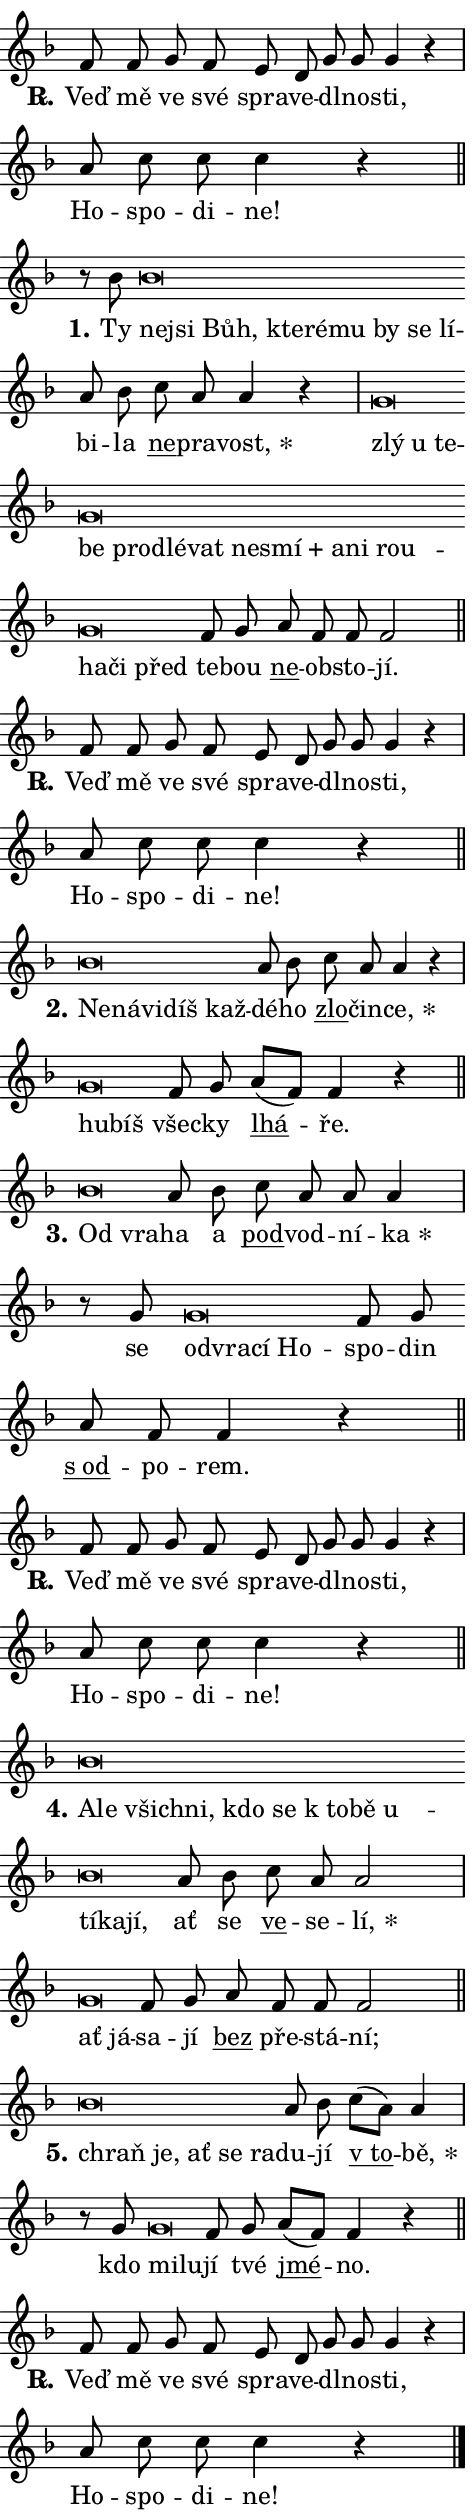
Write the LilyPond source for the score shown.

\version "2.24.0"
\header { tagline = "" }
\paper {
  indent = 0\cm
  top-margin = 0\cm
  right-margin = 0.13\cm % to fit lyric hyphens
  bottom-margin = 0\cm
  left-margin = 0\cm
  paper-width = 8\cm
  page-breaking = #ly:one-page-breaking
  system-system-spacing.basic-distance = #11
  score-system-spacing.basic-distance = #11
  ragged-last = ##f
}


%% Author: Thomas Morley
%% https://lists.gnu.org/archive/html/lilypond-user/2020-05/msg00002.html
#(define (line-position grob)
"Returns position of @var[grob} in current system:
   @code{'start}, if at first time-step
   @code{'end}, if at last time-step
   @code{'middle} otherwise
"
  (let* ((col (ly:item-get-column grob))
         (ln (ly:grob-object col 'left-neighbor))
         (rn (ly:grob-object col 'right-neighbor))
         (col-to-check-left (if (ly:grob? ln) ln col))
         (col-to-check-right (if (ly:grob? rn) rn col))
         (break-dir-left
           (and
             (ly:grob-property col-to-check-left 'non-musical #f)
             (ly:item-break-dir col-to-check-left)))
         (break-dir-right
           (and
             (ly:grob-property col-to-check-right 'non-musical #f)
             (ly:item-break-dir col-to-check-right))))
        (cond ((eqv? 1 break-dir-left) 'start)
              ((eqv? -1 break-dir-right) 'end)
              (else 'middle))))

#(define (tranparent-at-line-position vctor)
  (lambda (grob)
  "Relying on @code{line-position} select the relevant enry from @var{vctor}.
Used to determine transparency,"
    (case (line-position grob)
      ((end) (not (vector-ref vctor 0)))
      ((middle) (not (vector-ref vctor 1)))
      ((start) (not (vector-ref vctor 2))))))

noteHeadBreakVisibility =
#(define-music-function (break-visibility)(vector?)
"Makes @code{NoteHead}s transparent relying on @var{break-visibility}"
#{
  \override NoteHead.transparent =
    #(tranparent-at-line-position break-visibility)
#})

#(define delete-ledgers-for-transparent-note-heads
  (lambda (grob)
    "Reads whether a @code{NoteHead} is transparent.
If so this @code{NoteHead} is removed from @code{'note-heads} from
@var{grob}, which is supposed to be @code{LedgerLineSpanner}.
As a result ledgers are not printed for this @code{NoteHead}"
    (let* ((nhds-array (ly:grob-object grob 'note-heads))
           (nhds-list
             (if (ly:grob-array? nhds-array)
                 (ly:grob-array->list nhds-array)
                 '()))
           ;; Relies on the transparent-property being done before
           ;; Staff.LedgerLineSpanner.after-line-breaking is executed.
           ;; This is fragile ...
           (to-keep
             (remove
               (lambda (nhd)
                 (ly:grob-property nhd 'transparent #f))
               nhds-list)))
      ;; TODO find a better method to iterate over grob-arrays, similiar
      ;; to filter/remove etc for lists
      ;; For now rebuilt from scratch
      (set! (ly:grob-object grob 'note-heads)  '())
      (for-each
        (lambda (nhd)
          (ly:pointer-group-interface::add-grob grob 'note-heads nhd))
        to-keep))))

squashNotes = {
  \override NoteHead.X-extent = #'(-0.2 . 0.2)
  \override NoteHead.Y-extent = #'(-0.75 . 0)
  \override NoteHead.stencil =
    #(lambda (grob)
       (let ((pos (ly:grob-property grob 'staff-position)))
         (begin
           (if (< pos -7) (display "ERROR: Lower brevis then expected\n") (display ""))
           (if (<= pos -6) ly:text-interface::print ly:note-head::print))))
}
unSquashNotes = {
  \revert NoteHead.X-extent
  \revert NoteHead.Y-extent
  \revert NoteHead.stencil
}

hideNotes = \noteHeadBreakVisibility #begin-of-line-visible
unHideNotes = \noteHeadBreakVisibility #all-visible

% work-around for resetting accidentals
% https://lilypond.org/doc/v2.23/Documentation/notation/displaying-rhythms#unmetered-music
cadenzaMeasure = {
  \cadenzaOff
  \partial 1024 s1024
  \cadenzaOn
}

#(define-markup-command (accent layout props text) (markup?)
  "Underline accented syllable"
  (interpret-markup layout props
    #{\markup \override #'(offset . 4.3) \underline { #text }#}))

responsum = \markup \concat {
  "R" \hspace #-1.05 \path #0.1 #'((moveto 0 0.07) (lineto 0.9 0.8)) \hspace #0.05 "."
}

spaceSize = #0.6828661417322834 % exact space size for TeX Gyre Schola

\layout {
  \context {
    \Staff
    \remove "Time_signature_engraver"
    \override LedgerLineSpanner.after-line-breaking = #delete-ledgers-for-transparent-note-heads
  }
  \context {
    \Lyrics {
      \override LyricSpace.minimum-distance = \spaceSize
      \override LyricText.font-name = #"TeX Gyre Schola"
      \override LyricText.font-size = 1
      \override StanzaNumber.font-name = #"TeX Gyre Schola Bold"
      \override StanzaNumber.font-size = 1
    }
  }
  \context {
    \Score 
    \override NoteHead.text =
      #(lambda (grob) 
        (let ((pos (ly:grob-property grob 'staff-position)))
          #{\markup {
            \combine
              \halign #-0.55 \raise #(if (= pos -6) 0 0.5) \override #'(thickness . 2) \draw-line #'(3.2 . 0)
              \musicglyph "noteheads.sM1"
          }#}))
  }
}

% magnetic-lyrics.ily
%
%   written by
%     Jean Abou Samra <jean@abou-samra.fr>
%     Werner Lemberg <wl@gnu.org>
%
%   adapted by
%     Jiri Hon <jiri.hon@gmail.com>
%
% Version 2022-Apr-15

% https://www.mail-archive.com/lilypond-user@gnu.org/msg149350.html

#(define (Left_hyphen_pointer_engraver context)
   "Collect syllable-hyphen-syllable occurrences in lyrics and store
them in properties.  This engraver only looks to the left.  For
example, if the lyrics input is @code{foo -- bar}, it does the
following.

@itemize @bullet
@item
Set the @code{text} property of the @code{LyricHyphen} grob between
@q{foo} and @q{bar} to @code{foo}.

@item
Set the @code{left-hyphen} property of the @code{LyricText} grob with
text @q{foo} to the @code{LyricHyphen} grob between @q{foo} and
@q{bar}.
@end itemize

Use this auxiliary engraver in combination with the
@code{lyric-@/text::@/apply-@/magnetic-@/offset!} hook."
   (let ((hyphen #f)
         (text #f))
     (make-engraver
      (acknowledgers
       ((lyric-syllable-interface engraver grob source-engraver)
        (set! text grob)))
      (end-acknowledgers
       ((lyric-hyphen-interface engraver grob source-engraver)
        ;(when (not (grob::has-interface grob 'lyric-space-interface))
          (set! hyphen grob)));)
      ((stop-translation-timestep engraver)
       (when (and text hyphen)
         (ly:grob-set-object! text 'left-hyphen hyphen))
       (set! text #f)
       (set! hyphen #f)))))

#(define (lyric-text::apply-magnetic-offset! grob)
   "If the space between two syllables is less than the value in
property @code{LyricText@/.details@/.squash-threshold}, move the right
syllable to the left so that it gets concatenated with the left
syllable.

Use this function as a hook for
@code{LyricText@/.after-@/line-@/breaking} if the
@code{Left_@/hyphen_@/pointer_@/engraver} is active."
   (let ((hyphen (ly:grob-object grob 'left-hyphen #f)))
     (when hyphen
       (let ((left-text (ly:spanner-bound hyphen LEFT)))
         (when (grob::has-interface left-text 'lyric-syllable-interface)
           (let* ((common (ly:grob-common-refpoint grob left-text X))
                  (this-x-ext (ly:grob-extent grob common X))
                  (left-x-ext
                   (begin
                     ;; Trigger magnetism for left-text.
                     (ly:grob-property left-text 'after-line-breaking)
                     (ly:grob-extent left-text common X)))
                  ;; `delta` is the gap width between two syllables.
                  (delta (- (interval-start this-x-ext)
                            (interval-end left-x-ext)))
                  (details (ly:grob-property grob 'details))
                  (threshold (assoc-get 'squash-threshold details 0.2)))
             (when (< delta threshold)
               (let* (;; We have to manipulate the input text so that
                      ;; ligatures crossing syllable boundaries are not
                      ;; disabled.  For languages based on the Latin
                      ;; script this is essentially a beautification.
                      ;; However, for non-Western scripts it can be a
                      ;; necessity.
                      (lt (ly:grob-property left-text 'text))
                      (rt (ly:grob-property grob 'text))
                      (is-space (grob::has-interface hyphen 'lyric-space-interface))
                      (space (if is-space " " ""))
                      (extra-delta (if is-space spaceSize 0))
                      ;; Append new syllable.
                      (ltrt-space (if (and (string? lt) (string? rt))
                                (string-append lt space rt)
                                (make-concat-markup (list lt space rt))))
                      ;; Right-align `ltrt` to the right side.
                      (ltrt-space-markup (grob-interpret-markup
                               grob
                               (make-translate-markup
                                (cons (interval-length this-x-ext) 0)
                                (make-right-align-markup ltrt-space)))))
                 (begin
                   ;; Don't print `left-text`.
                   (ly:grob-set-property! left-text 'stencil #f)
                   ;; Set text and stencil (which holds all collected
                   ;; syllables so far) and shift it to the left.
                   (ly:grob-set-property! grob 'text ltrt-space)
                   (ly:grob-set-property! grob 'stencil ltrt-space-markup)
                   (ly:grob-translate-axis! grob (- (- delta extra-delta)) X))))))))))


#(define (lyric-hyphen::displace-bounds-first grob)
   ;; Make very sure this callback isn't triggered too early.
   (let ((left (ly:spanner-bound grob LEFT))
         (right (ly:spanner-bound grob RIGHT)))
     (ly:grob-property left 'after-line-breaking)
     (ly:grob-property right 'after-line-breaking)
     (ly:lyric-hyphen::print grob)))

squashThreshold = #0.4

\layout {
  \context {
    \Lyrics
    \consists #Left_hyphen_pointer_engraver
    \override LyricText.after-line-breaking =
      #lyric-text::apply-magnetic-offset!
    \override LyricHyphen.stencil = #lyric-hyphen::displace-bounds-first
    \override LyricText.details.squash-threshold = \squashThreshold
    \override LyricHyphen.minimum-distance = 0
    \override LyricHyphen.minimum-length = \squashThreshold
  }
}

squashText = \override LyricText.details.squash-threshold = 9999
unSquashText = \override LyricText.details.squash-threshold = \squashThreshold

leftText = \override LyricText.self-alignment-X = #LEFT
unLeftText = \revert LyricText.self-alignment-X

starOffset = #(lambda (grob) 
                (let ((x_offset (ly:self-alignment-interface::aligned-on-x-parent grob)))
                  (if (= x_offset 0) 0 (+ x_offset 1.2))))

star = #(define-music-function (syllable)(string?)
"Append star separator at the end of a syllable"
#{
  \once \override LyricText.X-offset = #starOffset
  \lyricmode { \markup {
    #syllable
    \override #'((font-name . "TeX Gyre Schola Bold")) \hspace #0.2 \lower #0.65 \larger "*"
  } }
#})

starAccent = #(define-music-function (syllable)(string?)
"Append star separator at the end of a syllable and make accent"
#{
  \once \override LyricText.X-offset = #starOffset
  \lyricmode { \markup {
    \accent #syllable
    \override #'((font-name . "TeX Gyre Schola Bold")) \hspace #0.2 \lower #0.65 \larger "*"
  } }
#})

breath = #(define-music-function (syllable)(string?)
"Append breathing indicator at the end of a syllable"
#{
  \lyricmode { \markup { #syllable "+" } }
#})

optionalBreath = #(define-music-function (syllable)(string?)
"Append optional breathing indicator at the end of a syllable"
#{
  \lyricmode { \markup { #syllable "(+)" } }
#})


\score {
    <<
        \new Voice = "melody" { \cadenzaOn \key f \major \relative { f'8 f g f e d \bar "" g g g4 r \cadenzaMeasure \bar "|" a8 c c c4 r \cadenzaMeasure \bar "||" \break } }
        \new Lyrics \lyricsto "melody" { \lyricmode { \set stanza = \responsum
Veď mě ve své spra -- ve -- dl -- no -- sti, Ho -- spo -- di -- ne! } }
    >>
    \layout {}
}

\score {
    <<
        \new Voice = "melody" { \cadenzaOn \key f \major \relative { r8 bes'8 \squashNotes bes\breve*1/16 \hideNotes \breve*1/16 \bar "" \breve*1/16 \bar "" \breve*1/16 \bar "" \breve*1/16 \bar "" \breve*1/16 \bar "" \breve*1/16 \bar "" \breve*1/16 \breve*1/16 \bar "" \unHideNotes \unSquashNotes a8 bes \bar "" c a a4 r \cadenzaMeasure \bar "|" \squashNotes g\breve*1/16 \hideNotes \breve*1/16 \bar "" \breve*1/16 \bar "" \breve*1/16 \bar "" \breve*1/16 \bar "" \breve*1/16 \bar "" \breve*1/16 \bar "" \breve*1/16 \bar "" \breve*1/16 \bar "" \breve*1/16 \bar "" \breve*1/16 \bar "" \breve*1/16 \bar "" \breve*1/16 \bar "" \breve*1/16 \breve*1/16 \bar "" \unHideNotes \unSquashNotes f8 g \bar "" a f f f2 \cadenzaMeasure \bar "||" \break } }
        \new Lyrics \lyricsto "melody" { \lyricmode { \set stanza = "1."
Ty \leftText nej -- \squashText si Bůh, kte -- ré -- mu by se lí -- \unLeftText \unSquashText bi -- la \markup \accent ne -- pra -- \star vost, \leftText zlý \squashText u te -- be pro -- dlé -- vat ne -- \breath "smí" a -- ni rou -- ha -- či před \unLeftText \unSquashText te -- bou \markup \accent ne -- ob -- sto -- jí. } }
    >>
    \layout {}
}

\score {
    <<
        \new Voice = "melody" { \cadenzaOn \key f \major \relative { f'8 f g f e d \bar "" g g g4 r \cadenzaMeasure \bar "|" a8 c c c4 r \cadenzaMeasure \bar "||" \break } }
        \new Lyrics \lyricsto "melody" { \lyricmode { \set stanza = \responsum
Veď mě ve své spra -- ve -- dl -- no -- sti, Ho -- spo -- di -- ne! } }
    >>
    \layout {}
}

\score {
    <<
        \new Voice = "melody" { \cadenzaOn \key f \major \relative { \squashNotes bes'\breve*1/16 \hideNotes \breve*1/16 \bar "" \breve*1/16 \bar "" \breve*1/16 \breve*1/16 \bar "" \unHideNotes \unSquashNotes a8 bes \bar "" c a a4 r \cadenzaMeasure \bar "|" \squashNotes g\breve*1/16 \hideNotes \breve*1/16 \bar "" \unHideNotes \unSquashNotes f8 g \bar "" a[( f)] f4 r \cadenzaMeasure \bar "||" \break } }
        \new Lyrics \lyricsto "melody" { \lyricmode { \set stanza = "2."
\leftText Ne -- \squashText ná -- vi -- díš kaž -- \unLeftText \unSquashText dé -- ho \markup \accent zlo -- čin -- \star ce, \leftText hu -- \squashText bíš \unLeftText \unSquashText všec -- ky \markup \accent lhá -- ře. } }
    >>
    \layout {}
}

\score {
    <<
        \new Voice = "melody" { \cadenzaOn \key f \major \relative { \squashNotes bes'\breve*1/16 \hideNotes \breve*1/16 \bar "" \unHideNotes \unSquashNotes a8 bes \bar "" c a a a4 \cadenzaMeasure \bar "|" r8 g8 \squashNotes g\breve*1/16 \hideNotes \breve*1/16 \bar "" \breve*1/16 \breve*1/16 \bar "" \unHideNotes \unSquashNotes f8 g \bar "" a f f4 r \cadenzaMeasure \bar "||" \break } }
        \new Lyrics \lyricsto "melody" { \lyricmode { \set stanza = "3."
\leftText Od \squashText vra -- \unLeftText \unSquashText ha a \markup \accent pod -- vod -- ní -- \star ka se \leftText od -- \squashText vra -- cí Ho -- \unLeftText \unSquashText spo -- din \markup \accent "s od" -- po -- rem. } }
    >>
    \layout {}
}

\score {
    <<
        \new Voice = "melody" { \cadenzaOn \key f \major \relative { f'8 f g f e d \bar "" g g g4 r \cadenzaMeasure \bar "|" a8 c c c4 r \cadenzaMeasure \bar "||" \break } }
        \new Lyrics \lyricsto "melody" { \lyricmode { \set stanza = \responsum
Veď mě ve své spra -- ve -- dl -- no -- sti, Ho -- spo -- di -- ne! } }
    >>
    \layout {}
}

\score {
    <<
        \new Voice = "melody" { \cadenzaOn \key f \major \relative { \squashNotes bes'\breve*1/16 \hideNotes \breve*1/16 \bar "" \breve*1/16 \bar "" \breve*1/16 \bar "" \breve*1/16 \bar "" \breve*1/16 \bar "" \breve*1/16 \bar "" \breve*1/16 \bar "" \breve*1/16 \bar "" \breve*1/16 \bar "" \breve*1/16 \breve*1/16 \bar "" \unHideNotes \unSquashNotes a8 bes \bar "" c a a2 \cadenzaMeasure \bar "|" \squashNotes g\breve*1/16 \hideNotes \breve*1/16 \bar "" \unHideNotes \unSquashNotes f8 g \bar "" a f f f2 \cadenzaMeasure \bar "||" \break } }
        \new Lyrics \lyricsto "melody" { \lyricmode { \set stanza = "4."
\leftText A -- \squashText le všich -- ni, kdo se "k to" -- bě u -- tí -- ka -- jí, \unLeftText \unSquashText ať se \markup \accent ve -- se -- \star lí, \leftText ať \squashText já -- \unLeftText \unSquashText sa -- jí \markup \accent bez pře -- stá -- ní; } }
    >>
    \layout {}
}

\score {
    <<
        \new Voice = "melody" { \cadenzaOn \key f \major \relative { \squashNotes bes'\breve*1/16 \hideNotes \breve*1/16 \bar "" \breve*1/16 \bar "" \breve*1/16 \breve*1/16 \bar "" \unHideNotes \unSquashNotes a8 bes \bar "" c[( a)] a4 \cadenzaMeasure \bar "|" r8 g8 \squashNotes g\breve*1/16 \hideNotes \breve*1/16 \bar "" \unHideNotes \unSquashNotes f8 g \bar "" a[( f)] f4 r \cadenzaMeasure \bar "||" \break } }
        \new Lyrics \lyricsto "melody" { \lyricmode { \set stanza = "5."
\leftText chraň \squashText je, ať se ra -- \unLeftText \unSquashText du -- jí \markup \accent "v to" -- \star bě, kdo \leftText mi -- \squashText lu -- \unLeftText \unSquashText jí tvé \markup \accent jmé -- no. } }
    >>
    \layout {}
}

\score {
    <<
        \new Voice = "melody" { \cadenzaOn \key f \major \relative { f'8 f g f e d \bar "" g g g4 r \cadenzaMeasure \bar "|" a8 c c c4 r \cadenzaMeasure \bar "||" \break } \bar "|." }
        \new Lyrics \lyricsto "melody" { \lyricmode { \set stanza = \responsum
Veď mě ve své spra -- ve -- dl -- no -- sti, Ho -- spo -- di -- ne! } }
    >>
    \layout {}
}
